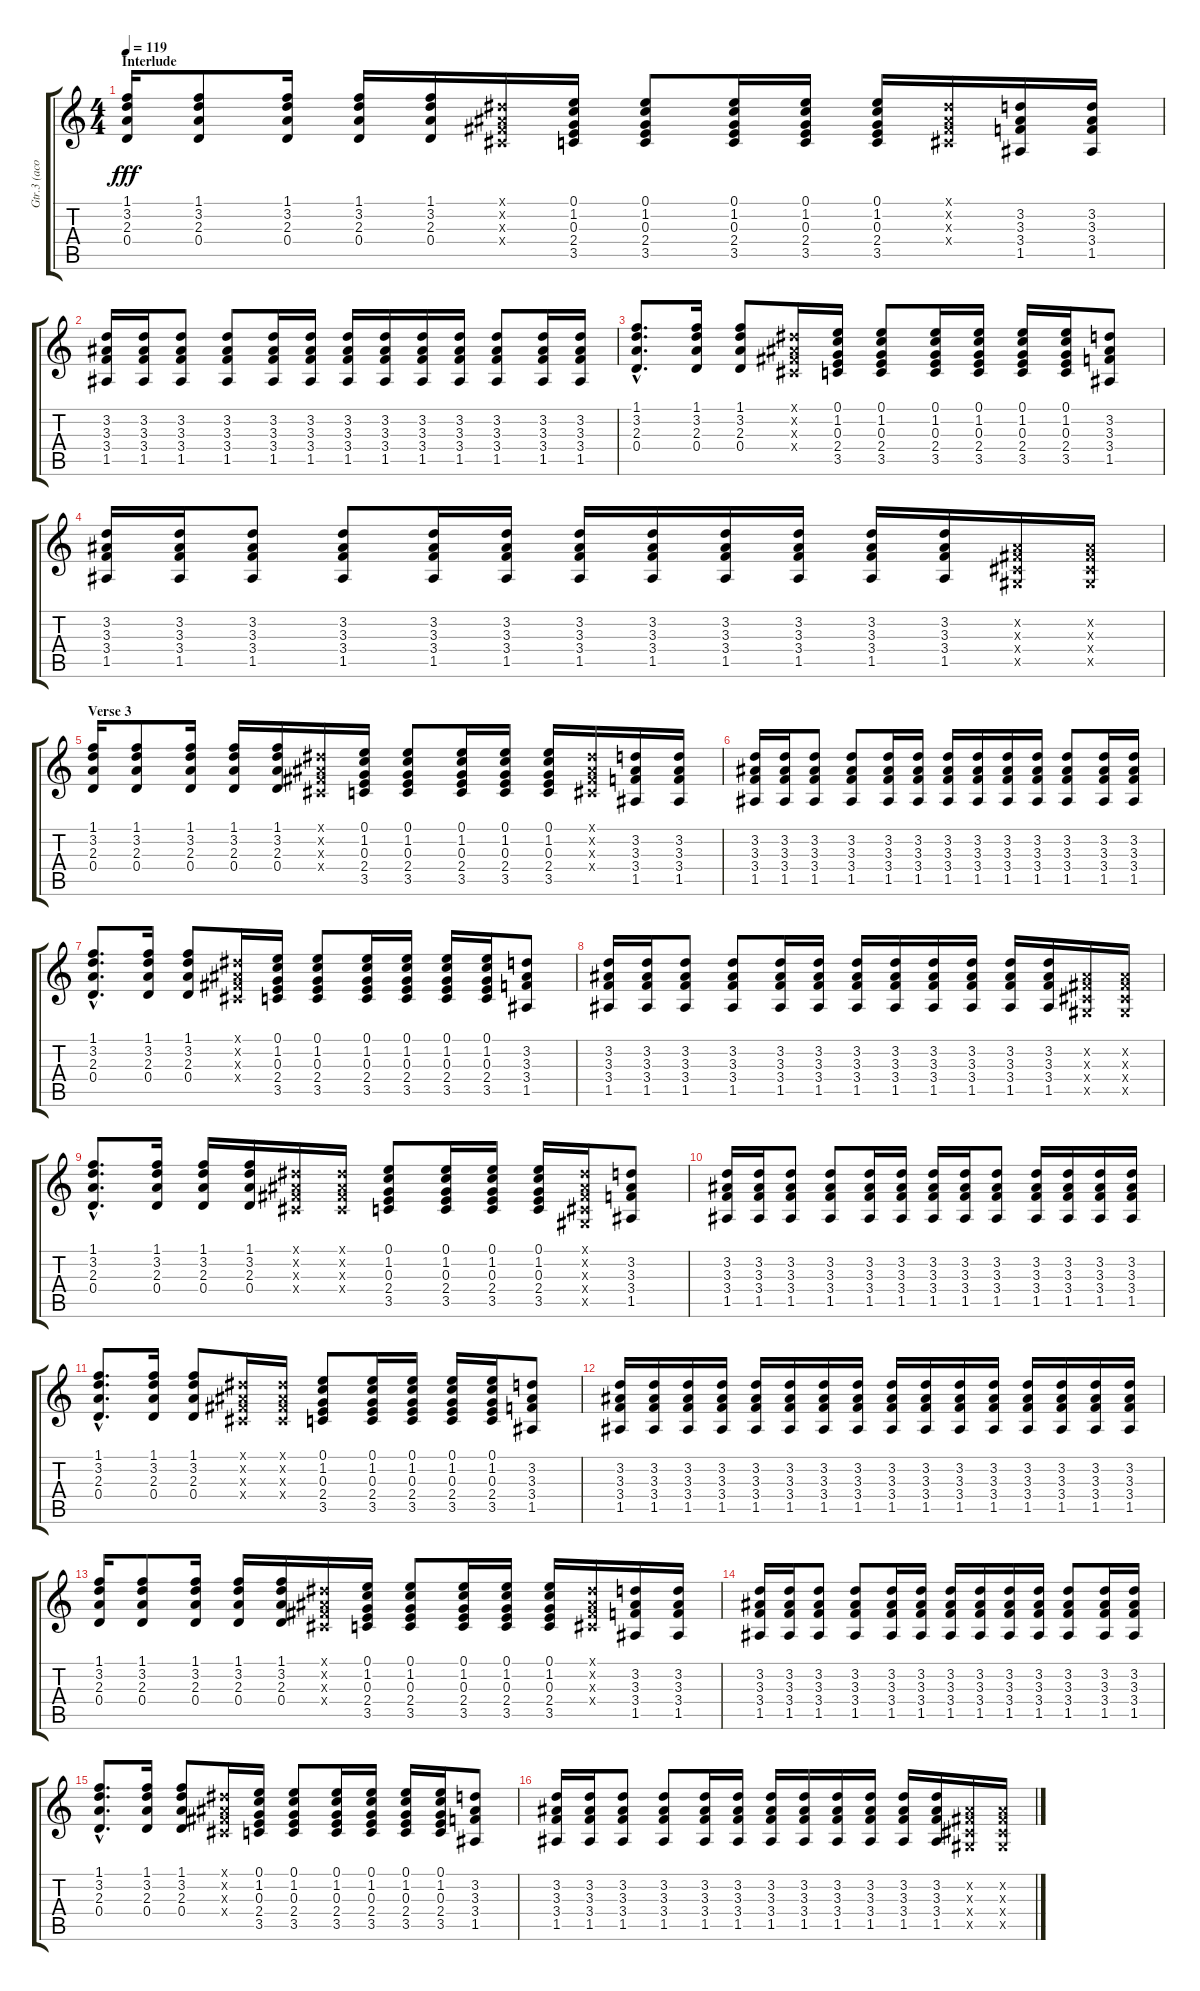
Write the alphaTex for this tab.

\track ("Gtr.3 (acoust.)" "Gtr.3 (aco") {instrument acousticguitarsteel}
\staff {score tabs}
\tuning (E4 B3 G3 D3 A2 E2) {hide}
\ts (4 4)
\section ("" "Interlude")
\tempo 119
\clef g2
\ks c
(1.1 3.2 2.3 0.4).16{dy fff} (1.1 3.2 2.3 0.4).8 (1.1 3.2 2.3 0.4).16 (1.1 3.2 2.3 0.4).16 (1.1 3.2 2.3 0.4).16 (-1.1{x} -1.2{x} -1.3{x} -1.4{x}).16 (0.1 1.2 0.3 2.4 3.5).16 (0.1 1.2 0.3 2.4 3.5).8 (0.1 1.2 0.3 2.4 3.5).16 (0.1 1.2 0.3 2.4 3.5).16 (0.1 1.2 0.3 2.4 3.5).16 (-1.1{x} -1.2{x} -1.3{x} -1.4{x}).16 (3.2 3.3 3.4 1.5).16 (3.2 3.3 3.4 1.5).16 |
(3.2 3.3 3.4 1.5).16 (3.2 3.3 3.4 1.5).16 (3.2 3.3 3.4 1.5).8 (3.2 3.3 3.4 1.5).8 (3.2 3.3 3.4 1.5).16 (3.2 3.3 3.4 1.5).16 (3.2 3.3 3.4 1.5).16 (3.2 3.3 3.4 1.5).16 (3.2 3.3 3.4 1.5).16 (3.2 3.3 3.4 1.5).16 (3.2 3.3 3.4 1.5).8 (3.2 3.3 3.4 1.5).16 (3.2 3.3 3.4 1.5).16 |
(1.1{hac} 3.2{hac} 2.3{hac} 0.4{hac}).8{d} (1.1 3.2 2.3 0.4).16 (1.1 3.2 2.3 0.4).8 (-1.1{x} -1.2{x} -1.3{x} -1.4{x}).16 (0.1 1.2 0.3 2.4 3.5).16 (0.1 1.2 0.3 2.4 3.5).8 (0.1 1.2 0.3 2.4 3.5).16 (0.1 1.2 0.3 2.4 3.5).16 (0.1 1.2 0.3 2.4 3.5).16 (0.1 1.2 0.3 2.4 3.5).16 (3.2 3.3 3.4 1.5).8 |
(3.2 3.3 3.4 1.5).16 (3.2 3.3 3.4 1.5).16 (3.2 3.3 3.4 1.5).8 (3.2 3.3 3.4 1.5).8 (3.2 3.3 3.4 1.5).16 (3.2 3.3 3.4 1.5).16 (3.2 3.3 3.4 1.5).16 (3.2 3.3 3.4 1.5).16 (3.2 3.3 3.4 1.5).16 (3.2 3.3 3.4 1.5).16 (3.2 3.3 3.4 1.5).16 (3.2 3.3 3.4 1.5).16 (-1.2{x} -1.3{x} -1.4{x} -1.5{x}).16 (-1.2{x} -1.3{x} -1.4{x} -1.5{x}).16 |
\section ("" "Verse 3")
(1.1 3.2 2.3 0.4).16 (1.1 3.2 2.3 0.4).8 (1.1 3.2 2.3 0.4).16 (1.1 3.2 2.3 0.4).16 (1.1 3.2 2.3 0.4).16 (-1.1{x} -1.2{x} -1.3{x} -1.4{x}).16 (0.1 1.2 0.3 2.4 3.5).16 (0.1 1.2 0.3 2.4 3.5).8 (0.1 1.2 0.3 2.4 3.5).16 (0.1 1.2 0.3 2.4 3.5).16 (0.1 1.2 0.3 2.4 3.5).16 (-1.1{x} -1.2{x} -1.3{x} -1.4{x}).16 (3.2 3.3 3.4 1.5).16 (3.2 3.3 3.4 1.5).16 |
(3.2 3.3 3.4 1.5).16 (3.2 3.3 3.4 1.5).16 (3.2 3.3 3.4 1.5).8 (3.2 3.3 3.4 1.5).8 (3.2 3.3 3.4 1.5).16 (3.2 3.3 3.4 1.5).16 (3.2 3.3 3.4 1.5).16 (3.2 3.3 3.4 1.5).16 (3.2 3.3 3.4 1.5).16 (3.2 3.3 3.4 1.5).16 (3.2 3.3 3.4 1.5).8 (3.2 3.3 3.4 1.5).16 (3.2 3.3 3.4 1.5).16 |
(1.1{hac} 3.2{hac} 2.3{hac} 0.4{hac}).8{d} (1.1 3.2 2.3 0.4).16 (1.1 3.2 2.3 0.4).8 (-1.1{x} -1.2{x} -1.3{x} -1.4{x}).16 (0.1 1.2 0.3 2.4 3.5).16 (0.1 1.2 0.3 2.4 3.5).8 (0.1 1.2 0.3 2.4 3.5).16 (0.1 1.2 0.3 2.4 3.5).16 (0.1 1.2 0.3 2.4 3.5).16 (0.1 1.2 0.3 2.4 3.5).16 (3.2 3.3 3.4 1.5).8 |
(3.2 3.3 3.4 1.5).16 (3.2 3.3 3.4 1.5).16 (3.2 3.3 3.4 1.5).8 (3.2 3.3 3.4 1.5).8 (3.2 3.3 3.4 1.5).16 (3.2 3.3 3.4 1.5).16 (3.2 3.3 3.4 1.5).16 (3.2 3.3 3.4 1.5).16 (3.2 3.3 3.4 1.5).16 (3.2 3.3 3.4 1.5).16 (3.2 3.3 3.4 1.5).16 (3.2 3.3 3.4 1.5).16 (-1.2{x} -1.3{x} -1.4{x} -1.5{x}).16 (-1.2{x} -1.3{x} -1.4{x} -1.5{x}).16 |
(1.1{hac} 3.2{hac} 2.3{hac} 0.4{hac}).8{d} (1.1 3.2 2.3 0.4).16 (1.1 3.2 2.3 0.4).16 (1.1 3.2 2.3 0.4).16 (-1.1{x} -1.2{x} -1.3{x} -1.4{x}).16 (-1.1{x} -1.2{x} -1.3{x} -1.4{x}).16 (0.1 1.2 0.3 2.4 3.5).8 (0.1 1.2 0.3 2.4 3.5).16 (0.1 1.2 0.3 2.4 3.5).16 (0.1 1.2 0.3 2.4 3.5).16 (-1.1{x} -1.2{x} -1.3{x} -1.4{x} -1.5{x}).16 (3.2 3.3 3.4 1.5).8 |
(3.2 3.3 3.4 1.5).16 (3.2 3.3 3.4 1.5).16 (3.2 3.3 3.4 1.5).8 (3.2 3.3 3.4 1.5).8 (3.2 3.3 3.4 1.5).16 (3.2 3.3 3.4 1.5).16 (3.2 3.3 3.4 1.5).16 (3.2 3.3 3.4 1.5).16 (3.2 3.3 3.4 1.5).8 (3.2 3.3 3.4 1.5).16 (3.2 3.3 3.4 1.5).16 (3.2 3.3 3.4 1.5).16 (3.2 3.3 3.4 1.5).16 |
(1.1{hac} 3.2{hac} 2.3{hac} 0.4{hac}).8{d} (1.1 3.2 2.3 0.4).16 (1.1 3.2 2.3 0.4).8 (-1.1{x} -1.2{x} -1.3{x} -1.4{x}).16 (-1.1{x} -1.2{x} -1.3{x} -1.4{x}).16 (0.1 1.2 0.3 2.4 3.5).8 (0.1 1.2 0.3 2.4 3.5).16 (0.1 1.2 0.3 2.4 3.5).16 (0.1 1.2 0.3 2.4 3.5).16 (0.1 1.2 0.3 2.4 3.5).16 (3.2 3.3 3.4 1.5).8 |
(3.2 3.3 3.4 1.5).16 (3.2 3.3 3.4 1.5).16 (3.2 3.3 3.4 1.5).16 (3.2 3.3 3.4 1.5).16 (3.2 3.3 3.4 1.5).16 (3.2 3.3 3.4 1.5).16 (3.2 3.3 3.4 1.5).16 (3.2 3.3 3.4 1.5).16 (3.2 3.3 3.4 1.5).16 (3.2 3.3 3.4 1.5).16 (3.2 3.3 3.4 1.5).16 (3.2 3.3 3.4 1.5).16 (3.2 3.3 3.4 1.5).16 (3.2 3.3 3.4 1.5).16 (3.2 3.3 3.4 1.5).16 (3.2 3.3 3.4 1.5).16 |
(1.1 3.2 2.3 0.4).16 (1.1 3.2 2.3 0.4).8 (1.1 3.2 2.3 0.4).16 (1.1 3.2 2.3 0.4).16 (1.1 3.2 2.3 0.4).16 (-1.1{x} -1.2{x} -1.3{x} -1.4{x}).16 (0.1 1.2 0.3 2.4 3.5).16 (0.1 1.2 0.3 2.4 3.5).8 (0.1 1.2 0.3 2.4 3.5).16 (0.1 1.2 0.3 2.4 3.5).16 (0.1 1.2 0.3 2.4 3.5).16 (-1.1{x} -1.2{x} -1.3{x} -1.4{x}).16 (3.2 3.3 3.4 1.5).16 (3.2 3.3 3.4 1.5).16 |
(3.2 3.3 3.4 1.5).16 (3.2 3.3 3.4 1.5).16 (3.2 3.3 3.4 1.5).8 (3.2 3.3 3.4 1.5).8 (3.2 3.3 3.4 1.5).16 (3.2 3.3 3.4 1.5).16 (3.2 3.3 3.4 1.5).16 (3.2 3.3 3.4 1.5).16 (3.2 3.3 3.4 1.5).16 (3.2 3.3 3.4 1.5).16 (3.2 3.3 3.4 1.5).8 (3.2 3.3 3.4 1.5).16 (3.2 3.3 3.4 1.5).16 |
(1.1{hac} 3.2{hac} 2.3{hac} 0.4{hac}).8{d} (1.1 3.2 2.3 0.4).16 (1.1 3.2 2.3 0.4).8 (-1.1{x} -1.2{x} -1.3{x} -1.4{x}).16 (0.1 1.2 0.3 2.4 3.5).16 (0.1 1.2 0.3 2.4 3.5).8 (0.1 1.2 0.3 2.4 3.5).16 (0.1 1.2 0.3 2.4 3.5).16 (0.1 1.2 0.3 2.4 3.5).16 (0.1 1.2 0.3 2.4 3.5).16 (3.2 3.3 3.4 1.5).8 |
(3.2 3.3 3.4 1.5).16 (3.2 3.3 3.4 1.5).16 (3.2 3.3 3.4 1.5).8 (3.2 3.3 3.4 1.5).8 (3.2 3.3 3.4 1.5).16 (3.2 3.3 3.4 1.5).16 (3.2 3.3 3.4 1.5).16 (3.2 3.3 3.4 1.5).16 (3.2 3.3 3.4 1.5).16 (3.2 3.3 3.4 1.5).16 (3.2 3.3 3.4 1.5).16 (3.2 3.3 3.4 1.5).16 (-1.2{x} -1.3{x} -1.4{x} -1.5{x}).16 (-1.2{x} -1.3{x} -1.4{x} -1.5{x}).16
